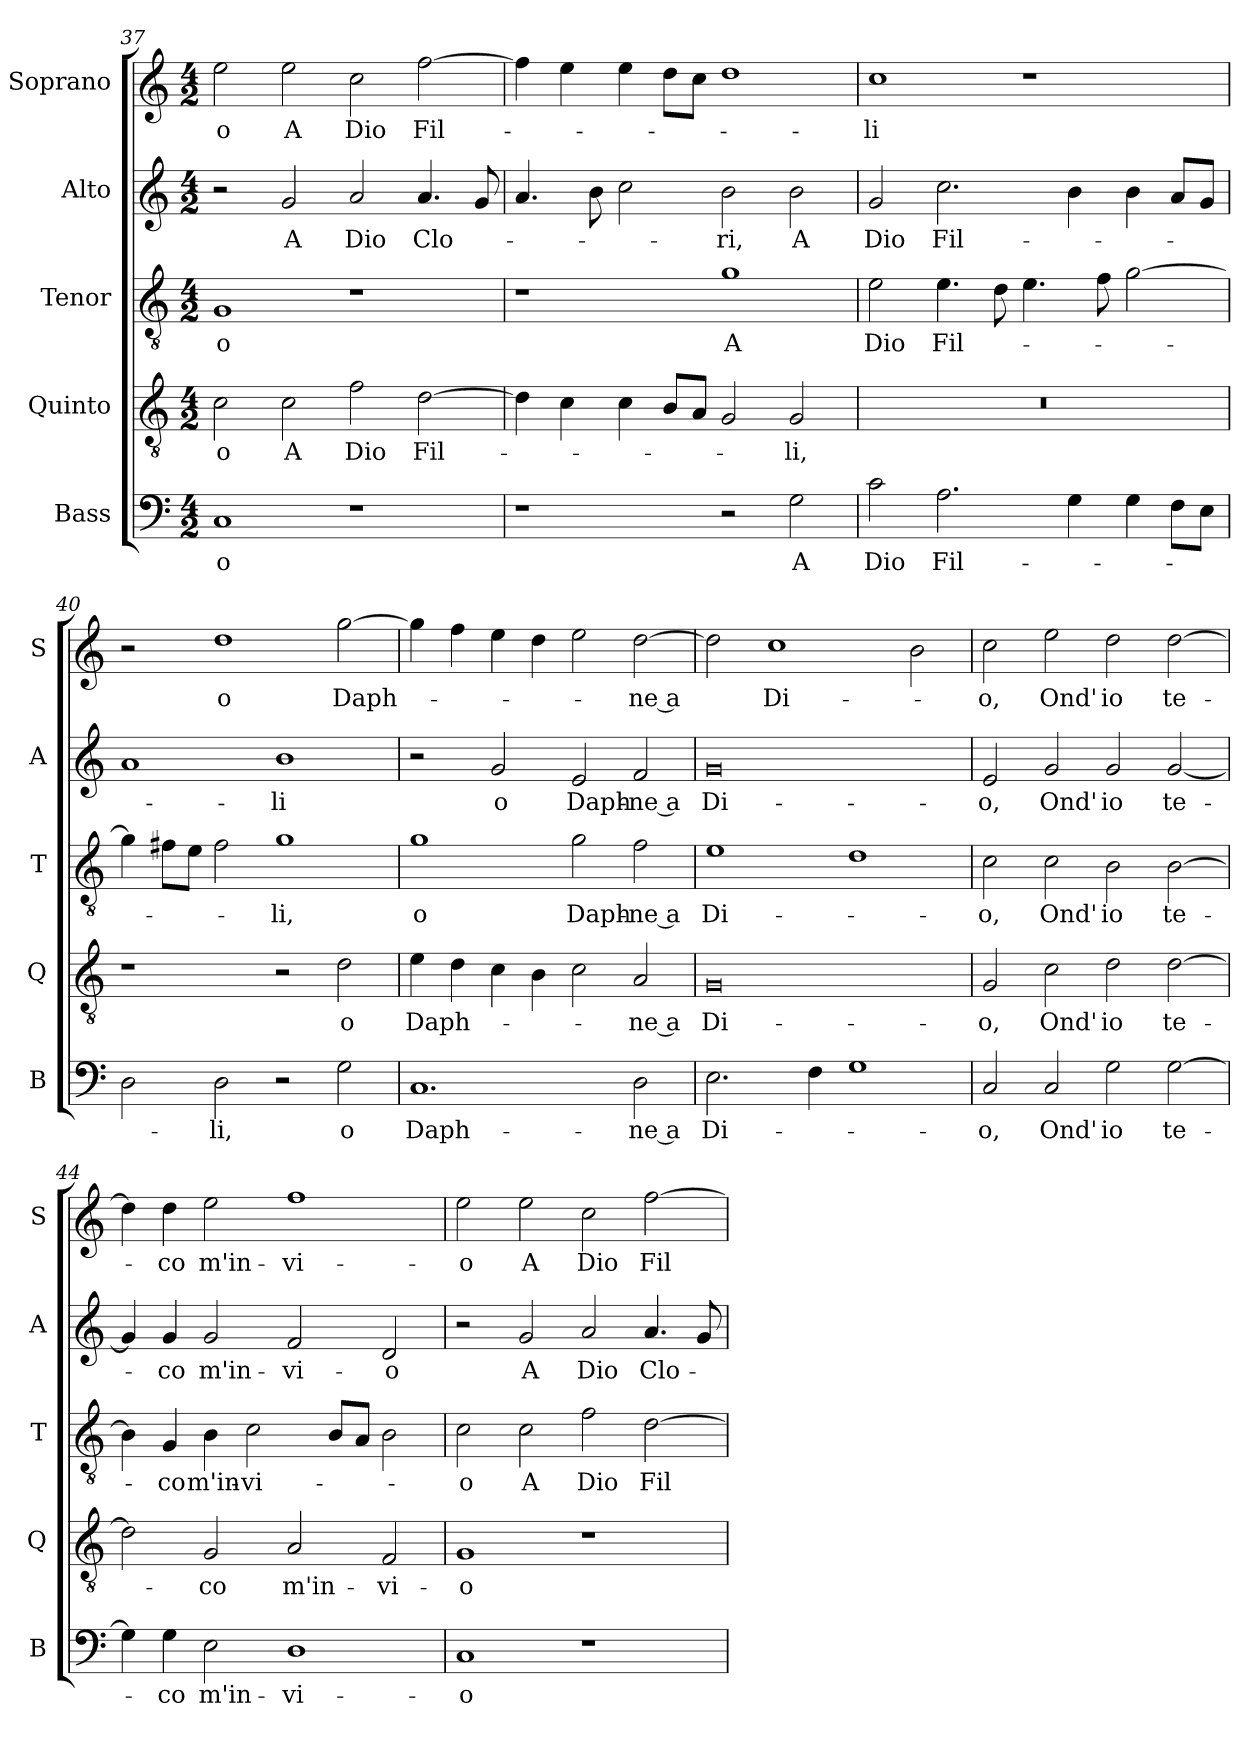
**kern	**text	**kern	**text	**kern	**text	**kern	**text	**kern	**text
*part5	*part5	*part4	*part4	*part3	*part3	*part2	*part2	*part1	*part1
*staff5	*staff5	*staff4	*staff4	*staff3	*staff3	*staff2	*staff2	*staff1	*staff1
*I"Bass	*	*I"Quinto	*	*I"Tenor	*	*I"Alto	*	*I"Soprano	*
*I'B	*	*I'Q	*	*I'T	*	*I'A	*	*I'S	*
*clefF4	*	*clefGv2	*	*clefGv2	*	*clefG2	*	*clefG2	*
*k[]	*	*k[]	*	*k[]	*	*k[]	*	*k[]	*
*C:	*	*C:	*	*C:	*	*C:	*	*C:	*
*M4/2	*	*M4/2	*	*M4/2	*	*M4/2	*	*M4/2	*
=37	=37	=37	=37	=37	=37	=37	=37	=37	=37
!	!LO:LY:b	!	!LO:LY:b	!	!LO:LY:b	!	!	!	!LO:LY:b
1C	-o	2c\	-o	1G	-o	2r	.	2ee\	-o
!	!	!	!LO:LY:b	!	!	!	!LO:LY:b	!	!LO:LY:b
.	.	2c\	A	.	.	2g/	A	2ee\	A
!	!	!	!LO:LY:b	!	!	!	!LO:LY:b	!	!LO:LY:b
1r	.	2f\	Dio	1r	.	2a/	Dio	2cc\	Dio
!	!	!	!LO:LY:b	!	!	!	!LO:LY:b	!	!LO:LY:b
.	.	[2d\	Fil-	.	.	4.a/	Clo-	[2ff\	Fil-
.	.	.	.	.	.	8g/	.	.	.
!!LO:LB:g=z
=38	=38	=38	=38	=38	=38	=38	=38	=38	=38
1r	.	4d\]	.	1r	.	4.a/	.	4ff\]	.
.	.	4c\	.	.	.	.	.	4ee\	.
.	.	.	.	.	.	8b\	.	.	.
.	.	4c\	.	.	.	2cc\	.	4ee\	.
.	.	8B/L	.	.	.	.	.	8dd\L	.
.	.	8A/J	.	.	.	.	.	8cc\J	.
!	!	!	!	!	!LO:LY:b	!	!LO:LY:b	!	!
2r	.	2G/	.	1g	A	2b\	-ri,	1dd	.
!	!LO:LY:b	!	!LO:LY:b	!	!	!	!LO:LY:b	!	!
2G\	A	2G/	-li,	.	.	2b\	A	.	.
=39	=39	=39	=39	=39	=39	=39	=39	=39	=39
!	!LO:LY:b	!	!	!	!LO:LY:b	!	!LO:LY:b	!	!LO:LY:b
2c\	Dio	0r	.	2e\	Dio	2g/	Dio	1cc	-li
!	!LO:LY:b	!	!	!	!LO:LY:b	!	!LO:LY:b	!	!
2.A\	Fil-	.	.	4.e\	Fil-	2.cc\	Fil-	.	.
.	.	.	.	8d\	.	.	.	.	.
.	.	.	.	4.e\	.	.	.	1r	.
4G\	.	.	.	.	.	4b\	.	.	.
.	.	.	.	8f\	.	.	.	.	.
4G\	.	.	.	[2g\	.	4b\	.	.	.
8F\L	.	.	.	.	.	8a/L	.	.	.
8E\J	.	.	.	.	.	8g/J	.	.	.
=40	=40	=40	=40	=40	=40	=40	=40	=40	=40
2D\	.	1r	.	4g\]	.	1a	.	2r	.
.	.	.	.	8f#X\L	.	.	.	.	.
.	.	.	.	8e\J	.	.	.	.	.
!	!LO:LY:b	!	!	!	!	!	!	!	!LO:LY:b
2D\	-li,	.	.	2f#\	.	.	.	1dd	o
!	!	!	!	!	!LO:LY:b	!	!LO:LY:b	!	!
2r	.	2r	.	1g	-li,	1b	-li	.	.
!	!LO:LY:b	!	!LO:LY:b	!	!	!	!	!	!LO:LY:b
2G\	o	2d\	o	.	.	.	.	[2gg\	Daph-
!!LO:PB:g=z
=41	=41	=41	=41	=41	=41	=41	=41	=41	=41
!	!LO:LY:b	!	!LO:LY:b	!	!LO:LY:b	!	!	!	!
1.C	Daph-	4e\	Daph-	1g	o	2r	.	4gg\]	.
.	.	4d\	.	.	.	.	.	4ff\	.
!	!	!	!	!	!	!	!LO:LY:b	!	!
.	.	4c\	.	.	.	2g/	o	4ee\	.
.	.	4B\	.	.	.	.	.	4dd\	.
!	!	!	!	!	!LO:LY:b	!	!LO:LY:b	!	!
.	.	2c\	.	2g\	Daph-	2e/	Daph-	2ee\	.
!	!LO:LY:b	!	!LO:LY:b	!	!LO:LY:b	!	!LO:LY:b	!	!LO:LY:b
2D\	-ne a	2A/	-ne a	2f\	-ne a	2f/	-ne a	[2dd\	-ne a
=42	=42	=42	=42	=42	=42	=42	=42	=42	=42
!	!LO:LY:b	!	!LO:LY:b	!	!LO:LY:b	!	!LO:LY:b	!	!
2.E\	Di-	0G	Di-	1e	Di-	0g	Di-	2dd\]	.
!	!	!	!	!	!	!	!	!	!LO:LY:b
.	.	.	.	.	.	.	.	1cc	Di-
4F\	.	.	.	.	.	.	.	.	.
1G	.	.	.	1d	.	.	.	.	.
.	.	.	.	.	.	.	.	2b\	.
=43	=43	=43	=43	=43	=43	=43	=43	=43	=43
!	!LO:LY:b	!	!LO:LY:b	!	!LO:LY:b	!	!LO:LY:b	!	!LO:LY:b
2C/	-o,	2G/	-o,	2c\	-o,	2e/	-o,	2cc\	-o,
!	!LO:LY:b	!	!LO:LY:b	!	!LO:LY:b	!	!LO:LY:b	!	!LO:LY:b
2C/	Ond'	2c\	Ond'	2c\	Ond'	2g/	Ond'	2ee\	Ond'
!	!LO:LY:b	!	!LO:LY:b	!	!LO:LY:b	!	!LO:LY:b	!	!LO:LY:b
2G\	io	2d\	io	2B\	io	2g/	io	2dd\	io
!	!LO:LY:b	!	!LO:LY:b	!	!LO:LY:b	!	!LO:LY:b	!	!LO:LY:b
[2G\	te-	[2d\	te-	[2B\	te-	[2g/	te-	[2dd\	te-
=44	=44	=44	=44	=44	=44	=44	=44	=44	=44
4G\]	.	2d\]	.	4B\]	.	4g/]	.	4dd\]	.
!	!LO:LY:b	!	!	!	!LO:LY:b	!	!LO:LY:b	!	!LO:LY:b
4G\	-co	.	.	4G/	-co	4g/	-co	4dd\	-co
!	!LO:LY:b	!	!LO:LY:b	!	!LO:LY:b	!	!LO:LY:b	!	!LO:LY:b
2E\	m'in-	2G/	-co	4B\	m'in-	2g/	m'in-	2ee\	m'in-
!	!	!	!	!	!LO:LY:b	!	!	!	!
.	.	.	.	2c\	-vi-	.	.	.	.
!	!LO:LY:b	!	!LO:LY:b	!	!	!	!LO:LY:b	!	!LO:LY:b
1D	-vi-	2A/	m'in-	.	.	2f/	-vi-	1ff	-vi-
.	.	.	.	8B/L	.	.	.	.	.
.	.	.	.	8A/J	.	.	.	.	.
!	!	!	!LO:LY:b	!	!	!	!LO:LY:b	!	!
.	.	2F/	-vi-	2B\	.	2d/	-o	.	.
!!LO:LB:g=z
=45	=45	=45	=45	=45	=45	=45	=45	=45	=45
!	!LO:LY:b	!	!LO:LY:b	!	!LO:LY:b	!	!	!	!LO:LY:b
1C	-o	1G	-o	2c\	-o	2r	.	2ee\	-o
!	!	!	!	!	!LO:LY:b	!	!LO:LY:b	!	!LO:LY:b
.	.	.	.	2c\	A	2g/	A	2ee\	A
!	!	!	!	!	!LO:LY:b	!	!LO:LY:b	!	!LO:LY:b
1r	.	1r	.	2f\	Dio	2a/	Dio	2cc\	Dio
!	!	!	!	!	!LO:LY:b	!	!LO:LY:b	!	!LO:LY:b
.	.	.	.	[2d\	Fil-	4.a/	Clo-	[2ff\	Fil-
.	.	.	.	.	.	8g/	.	.	.
=	=	=	=	=	=	=	=	=	=
*-	*-	*-	*-	*-	*-	*-	*-	*-	*-
